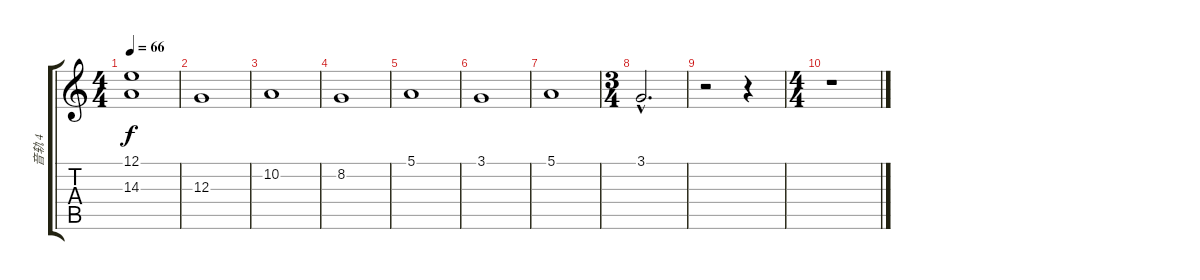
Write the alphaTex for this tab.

\track ("音轨 4" "音轨 4") {instrument stringensemble1}
\staff {score tabs}
\tuning (E4 B3 G3 D3 A2 E2) {hide}
\ts (4 4)
\tempo 66
\clef g2
\ks c
(12.1 14.3).1{dy f} |
12.3.1{volume 10} |
10.2.1{volume 9} |
8.2.1 |
5.1.1 |
3.1.1 |
5.1.1 |
\ts (3 4)
3.1{hac}.2{d volume 5} |
r.2 r.4 |
\ts (4 4)
r.1
